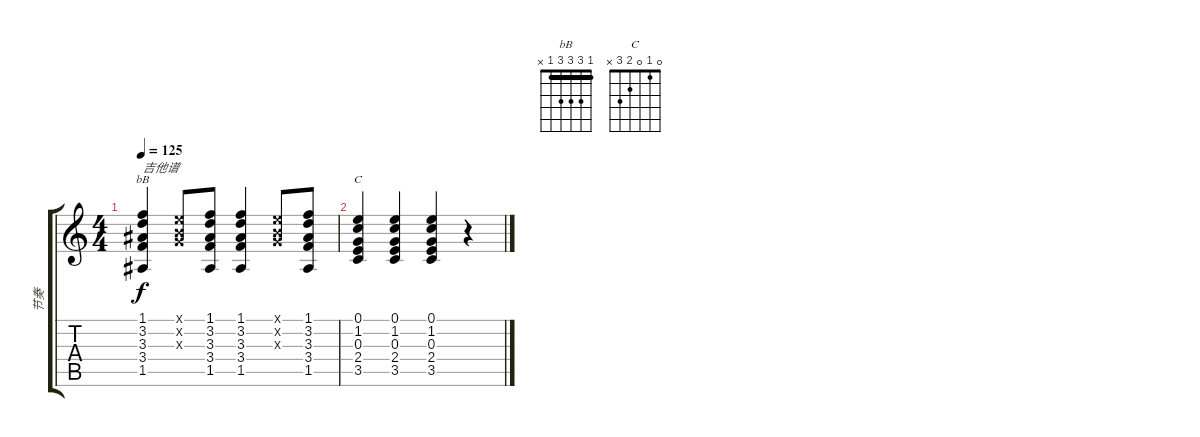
\track ("节奏" "节奏") {instrument acousticguitarnylon}
\staff {score tabs}
\tuning (E4 B3 G3 D3 A2 E2) {hide}
\chord ("bB" 1 3 3 3 1 x) {barre 1}
\chord ("C" 0 1 0 2 3 x)
\ts (4 4)
\tempo 125
\clef g2
\ks c
(1.1 3.2 3.3 3.4 1.5).4{ch "bB" txt "吉他谱" dy f} (0.1{x} 0.2{x} 0.3{x}).8 (1.1 3.2 3.3 3.4 1.5).8 (1.1 3.2 3.3 3.4 1.5).4 (0.1{x} 0.2{x} 0.3{x}).8 (1.1 3.2 3.3 3.4 1.5).8 |
(0.1 1.2 0.3 2.4 3.5).4{ch "C"} (0.1 1.2 0.3 2.4 3.5).4 (0.1 1.2 0.3 2.4 3.5).4 r.4
